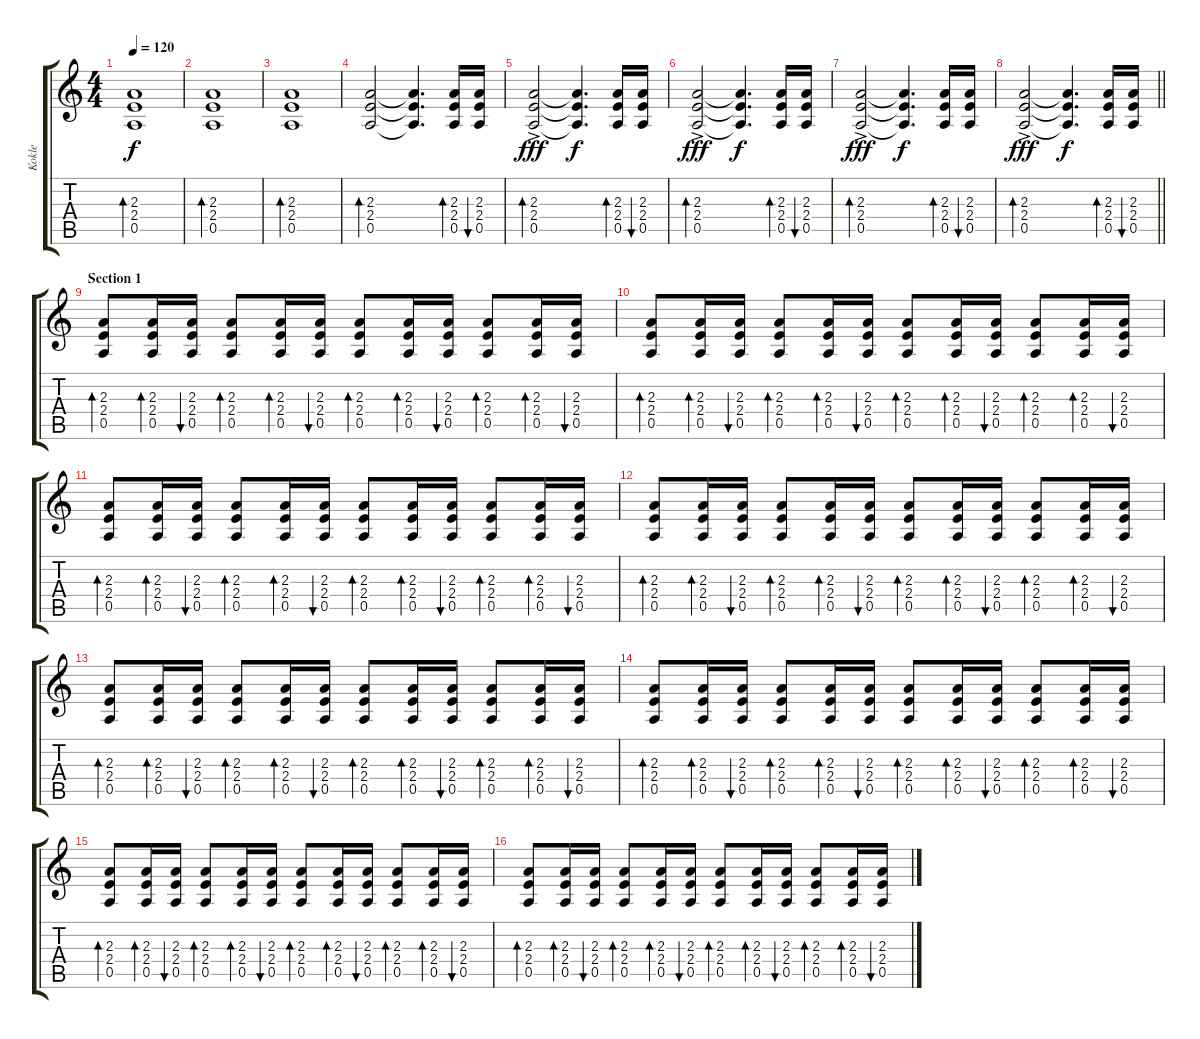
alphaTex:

\track ("Kokle" "Kokle") {instrument acousticguitarsteel}
\staff {score tabs}
\tuning (E4 B3 G3 D3 A2 E2) {hide}
\ts (4 4)
\tempo 120
\clef g2
\ks c
(2.3 2.4 0.5).1{bd 240 dy f instrument acousticguitarsteel} |
(2.3 2.4 0.5).1{bd 120} |
(2.3 2.4 0.5).1{bd 120} |
(2.3 2.4 0.5).2{bd 120} (2.3{t} 2.4{t} 0.5{t}).4{d} (2.3 2.4 0.5).16{bd 30} (2.3 2.4 0.5).16{bu 30} |
(2.3{ac} 2.4{ac} 0.5{ac}).2{bd 120 dy fff} (2.3{t} 2.4{t} 0.5{t}).4{d dy f} (2.3 2.4 0.5).16{bd 30} (2.3 2.4 0.5).16{bu 30} |
(2.3{ac} 2.4{ac} 0.5{ac}).2{bd 120 dy fff} (2.3{t} 2.4{t} 0.5{t}).4{d dy f} (2.3 2.4 0.5).16{bd 30} (2.3 2.4 0.5).16{bu 30} |
(2.3{ac} 2.4{ac} 0.5{ac}).2{bd 120 dy fff} (2.3{t} 2.4{t} 0.5{t}).4{d dy f} (2.3 2.4 0.5).16{bd 30} (2.3 2.4 0.5).16{bu 30} |
\barLineRight lightlight
(2.3{ac} 2.4{ac} 0.5{ac}).2{bd 120 dy fff} (2.3{t} 2.4{t} 0.5{t}).4{d dy f} (2.3 2.4 0.5).16{bd 30} (2.3 2.4 0.5).16{bu 30} |
\section ("" "Section 1")
(2.3 2.4 0.5).8{bd 60} (2.3 2.4 0.5).16{bd 60} (2.3 2.4 0.5).16{bu 60} (2.3 2.4 0.5).8{bd 60} (2.3 2.4 0.5).16{bd 60} (2.3 2.4 0.5).16{bu 60} (2.3 2.4 0.5).8{bd 60} (2.3 2.4 0.5).16{bd 60} (2.3 2.4 0.5).16{bu 60} (2.3 2.4 0.5).8{bd 60} (2.3 2.4 0.5).16{bd 60} (2.3 2.4 0.5).16{bu 60} |
(2.3 2.4 0.5).8{bd 60} (2.3 2.4 0.5).16{bd 60} (2.3 2.4 0.5).16{bu 60} (2.3 2.4 0.5).8{bd 60} (2.3 2.4 0.5).16{bd 60} (2.3 2.4 0.5).16{bu 60} (2.3 2.4 0.5).8{bd 60} (2.3 2.4 0.5).16{bd 60} (2.3 2.4 0.5).16{bu 60} (2.3 2.4 0.5).8{bd 60} (2.3 2.4 0.5).16{bd 60} (2.3 2.4 0.5).16{bu 60} |
(2.3 2.4 0.5).8{bd 60} (2.3 2.4 0.5).16{bd 60} (2.3 2.4 0.5).16{bu 60} (2.3 2.4 0.5).8{bd 60} (2.3 2.4 0.5).16{bd 60} (2.3 2.4 0.5).16{bu 60} (2.3 2.4 0.5).8{bd 60} (2.3 2.4 0.5).16{bd 60} (2.3 2.4 0.5).16{bu 60} (2.3 2.4 0.5).8{bd 60} (2.3 2.4 0.5).16{bd 60} (2.3 2.4 0.5).16{bu 60} |
(2.3 2.4 0.5).8{bd 60} (2.3 2.4 0.5).16{bd 60} (2.3 2.4 0.5).16{bu 60} (2.3 2.4 0.5).8{bd 60} (2.3 2.4 0.5).16{bd 60} (2.3 2.4 0.5).16{bu 60} (2.3 2.4 0.5).8{bd 60} (2.3 2.4 0.5).16{bd 60} (2.3 2.4 0.5).16{bu 60} (2.3 2.4 0.5).8{bd 60} (2.3 2.4 0.5).16{bd 60} (2.3 2.4 0.5).16{bu 60} |
(2.3 2.4 0.5).8{bd 60} (2.3 2.4 0.5).16{bd 60} (2.3 2.4 0.5).16{bu 60} (2.3 2.4 0.5).8{bd 60} (2.3 2.4 0.5).16{bd 60} (2.3 2.4 0.5).16{bu 60} (2.3 2.4 0.5).8{bd 60} (2.3 2.4 0.5).16{bd 60} (2.3 2.4 0.5).16{bu 60} (2.3 2.4 0.5).8{bd 60} (2.3 2.4 0.5).16{bd 60} (2.3 2.4 0.5).16{bu 60} |
(2.3 2.4 0.5).8{bd 60} (2.3 2.4 0.5).16{bd 60} (2.3 2.4 0.5).16{bu 60} (2.3 2.4 0.5).8{bd 60} (2.3 2.4 0.5).16{bd 60} (2.3 2.4 0.5).16{bu 60} (2.3 2.4 0.5).8{bd 60} (2.3 2.4 0.5).16{bd 60} (2.3 2.4 0.5).16{bu 60} (2.3 2.4 0.5).8{bd 60} (2.3 2.4 0.5).16{bd 60} (2.3 2.4 0.5).16{bu 60} |
(2.3 2.4 0.5).8{bd 60} (2.3 2.4 0.5).16{bd 60} (2.3 2.4 0.5).16{bu 60} (2.3 2.4 0.5).8{bd 60} (2.3 2.4 0.5).16{bd 60} (2.3 2.4 0.5).16{bu 60} (2.3 2.4 0.5).8{bd 60} (2.3 2.4 0.5).16{bd 60} (2.3 2.4 0.5).16{bu 60} (2.3 2.4 0.5).8{bd 60} (2.3 2.4 0.5).16{bd 60} (2.3 2.4 0.5).16{bu 60} |
(2.3 2.4 0.5).8{bd 60} (2.3 2.4 0.5).16{bd 60} (2.3 2.4 0.5).16{bu 60} (2.3 2.4 0.5).8{bd 60} (2.3 2.4 0.5).16{bd 60} (2.3 2.4 0.5).16{bu 60} (2.3 2.4 0.5).8{bd 60} (2.3 2.4 0.5).16{bd 60} (2.3 2.4 0.5).16{bu 60} (2.3 2.4 0.5).8{bd 60} (2.3 2.4 0.5).16{bd 60} (2.3 2.4 0.5).16{bu 60}
